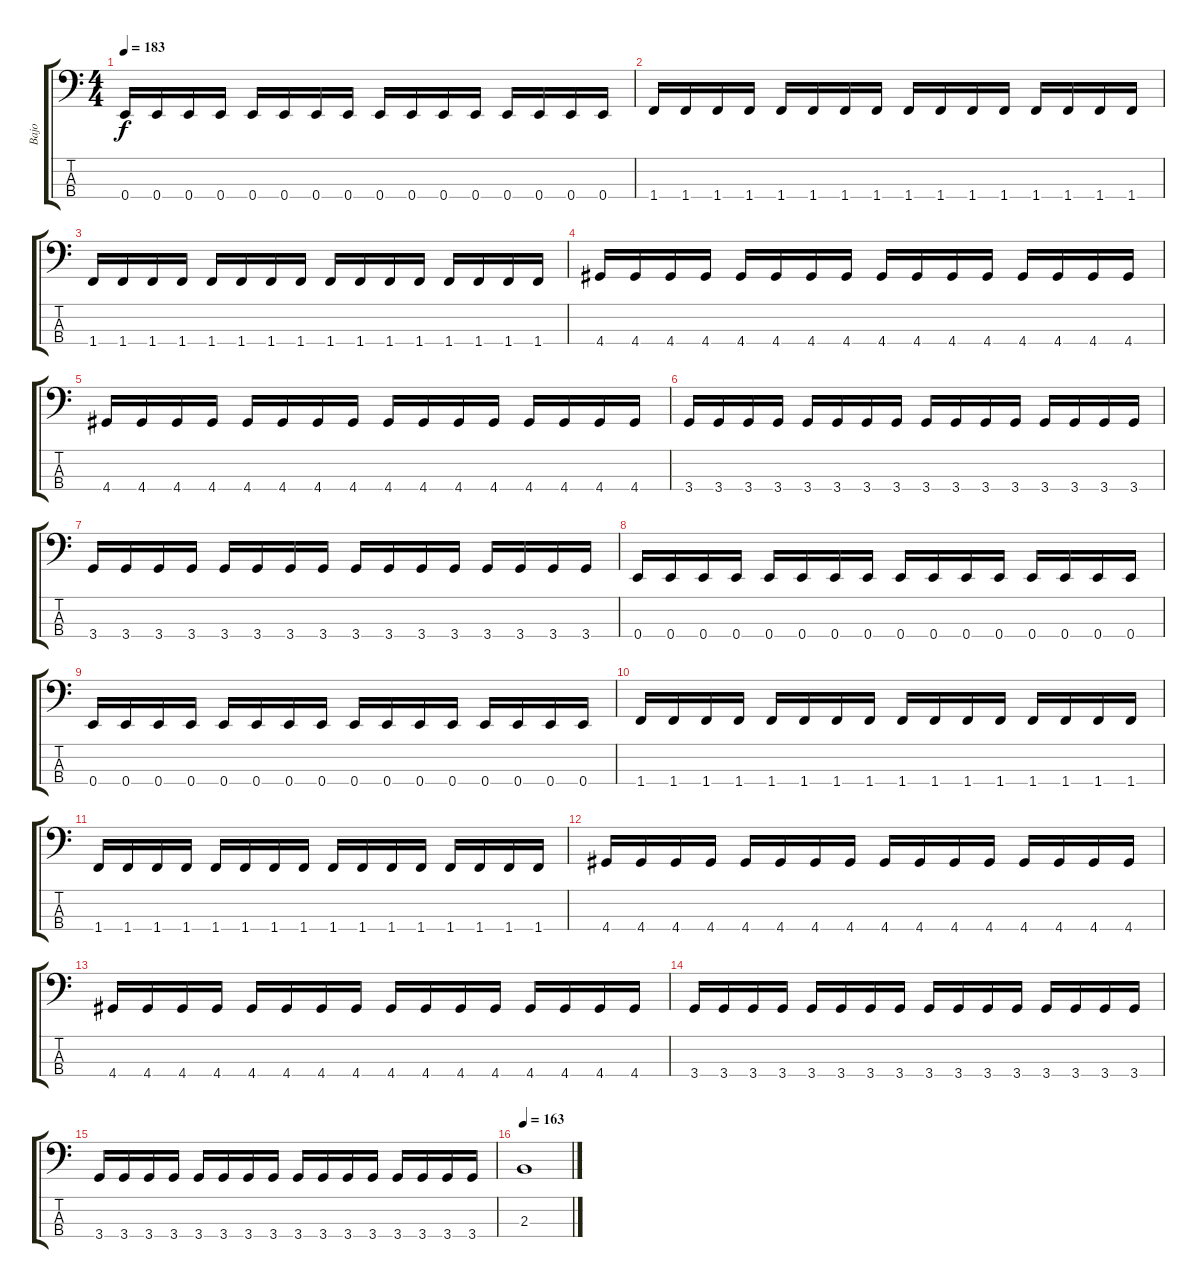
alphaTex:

\track ("Bajo" "Bajo") {instrument electricbasspick}
\staff {score tabs}
\tuning (G2 D2 A1 E1) {hide}
\ts (4 4)
\tempo 183
\clef f4
\ks c
0.4.16{dy f} 0.4.16 0.4.16 0.4.16 0.4.16 0.4.16 0.4.16 0.4.16 0.4.16 0.4.16 0.4.16 0.4.16 0.4.16 0.4.16 0.4.16 0.4.16 |
1.4.16 1.4.16 1.4.16 1.4.16 1.4.16 1.4.16 1.4.16 1.4.16 1.4.16 1.4.16 1.4.16 1.4.16 1.4.16 1.4.16 1.4.16 1.4.16 |
1.4.16 1.4.16 1.4.16 1.4.16 1.4.16 1.4.16 1.4.16 1.4.16 1.4.16 1.4.16 1.4.16 1.4.16 1.4.16 1.4.16 1.4.16 1.4.16 |
4.4.16 4.4.16 4.4.16 4.4.16 4.4.16 4.4.16 4.4.16 4.4.16 4.4.16 4.4.16 4.4.16 4.4.16 4.4.16 4.4.16 4.4.16 4.4.16 |
4.4.16 4.4.16 4.4.16 4.4.16 4.4.16 4.4.16 4.4.16 4.4.16 4.4.16 4.4.16 4.4.16 4.4.16 4.4.16 4.4.16 4.4.16 4.4.16 |
3.4.16 3.4.16 3.4.16 3.4.16 3.4.16 3.4.16 3.4.16 3.4.16 3.4.16 3.4.16 3.4.16 3.4.16 3.4.16 3.4.16 3.4.16 3.4.16 |
3.4.16 3.4.16 3.4.16 3.4.16 3.4.16 3.4.16 3.4.16 3.4.16 3.4.16 3.4.16 3.4.16 3.4.16 3.4.16 3.4.16 3.4.16 3.4.16 |
0.4.16 0.4.16 0.4.16 0.4.16 0.4.16 0.4.16 0.4.16 0.4.16 0.4.16 0.4.16 0.4.16 0.4.16 0.4.16 0.4.16 0.4.16 0.4.16 |
0.4.16 0.4.16 0.4.16 0.4.16 0.4.16 0.4.16 0.4.16 0.4.16 0.4.16 0.4.16 0.4.16 0.4.16 0.4.16 0.4.16 0.4.16 0.4.16 |
1.4.16 1.4.16 1.4.16 1.4.16 1.4.16 1.4.16 1.4.16 1.4.16 1.4.16 1.4.16 1.4.16 1.4.16 1.4.16 1.4.16 1.4.16 1.4.16 |
1.4.16 1.4.16 1.4.16 1.4.16 1.4.16 1.4.16 1.4.16 1.4.16 1.4.16 1.4.16 1.4.16 1.4.16 1.4.16 1.4.16 1.4.16 1.4.16 |
4.4.16 4.4.16 4.4.16 4.4.16 4.4.16 4.4.16 4.4.16 4.4.16 4.4.16 4.4.16 4.4.16 4.4.16 4.4.16 4.4.16 4.4.16 4.4.16 |
4.4.16 4.4.16 4.4.16 4.4.16 4.4.16 4.4.16 4.4.16 4.4.16 4.4.16 4.4.16 4.4.16 4.4.16 4.4.16 4.4.16 4.4.16 4.4.16 |
3.4.16 3.4.16 3.4.16 3.4.16 3.4.16 3.4.16 3.4.16 3.4.16 3.4.16 3.4.16 3.4.16 3.4.16 3.4.16 3.4.16 3.4.16 3.4.16 |
3.4.16 3.4.16 3.4.16 3.4.16 3.4.16 3.4.16 3.4.16 3.4.16 3.4.16 3.4.16 3.4.16 3.4.16 3.4.16 3.4.16 3.4.16 3.4.16 |
\tempo 163
2.3.1
